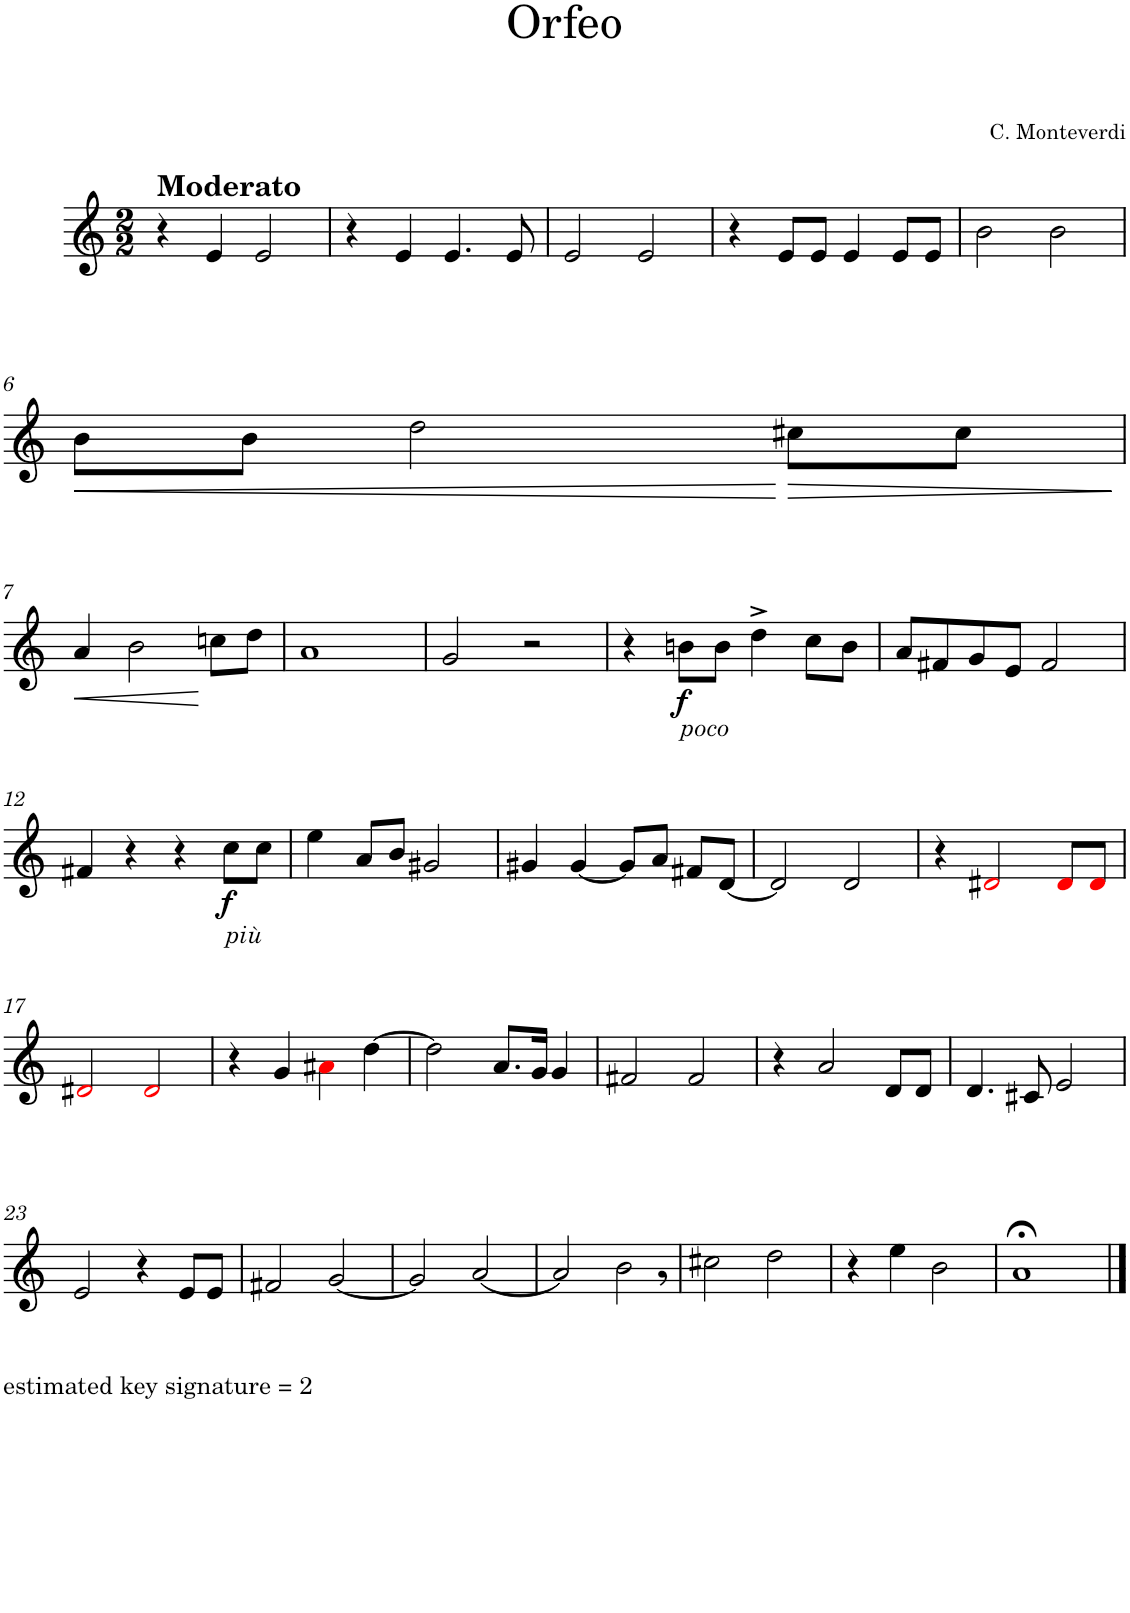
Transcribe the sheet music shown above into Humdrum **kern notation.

**kern	**dynam
*part1	*part1
*staff1	*staff1
*I"Voice	*
*I'V	*
*clefG2	*
*k[]	*
*M2/2	*
=1	=1
!LO:TX:a:B:t=Moderato	!
4r	.
4e/	.
2e/	.
=2	=2
4r	.
4e/	.
4.e/	.
8e/	.
=3	=3
2e/	.
2e/	.
=4	=4
4r	.
8e/L	.
8e/J	.
4e/	.
8e/L	.
8e/J	.
=5	=5
2b\	.
2b\	.
!!LO:LB:g=z
=6	=6
!	!LO:HP:b
8b\L	<
8b\J	.
2dd\	.
!	!LO:HP:n=1:b
8cc#X\L	[ >
8cc#\J	.
.	]
!!LO:LB:g=z
=7	=7
!	!LO:HP:b
4a/	<
2b\	.
8ccn\L	[
8dd\J	.
=8	=8
1a	.
=9	=9
2g/	.
2r	.
=10	=10
4r	.
!LO:TX:b:i:t=poco	!
!	!LO:DY:b
8bn\L	f
8b\J	.
4dd^\	.
8cc\L	.
8b\J	.
=11	=11
8a/L	.
8f#X/	.
8g/	.
8e/J	.
2f#/	.
!!LO:LB:g=z
=12	=12
4f#X/	.
4r	.
4r	.
!LO:TX:b:i:t=più	!
!	!LO:DY:b
8cc\L	f
8cc\J	.
=13	=13
4ee\	.
8a/L	.
8b/J	.
2g#X/	.
=14	=14
4g#X/	.
[4g#/	.
8g#/L]	.
8a/J	.
8f#X/L	.
[8d/J	.
=15	=15
2d/]	.
2d/	.
=16	=16
4r	.
2d#Xi/	.
8d#i/L	.
8d#i/J	.
!!LO:LB:g=z
=17	=17
2d#Xi/	.
2d#i/	.
=18	=18
4r	.
4g/	.
4a#Xi\	.
[4dd\	.
=19	=19
2dd\]	.
8.a/L	.
16g/Jk	.
4g/	.
=20	=20
2f#X/	.
2f#/	.
=21	=21
4r	.
2a/	.
8d/L	.
8d/J	.
=22	=22
4.d/	.
8c#X/	.
2e/	.
!!LO:LB:g=z
=23	=23
2e/	.
4r	.
8e/L	.
8e/J	.
=24	=24
2f#X/	.
[2g/	.
=25	=25
2g/]	.
[2a/	.
=26	=26
2a/]	.
2b,<\	.
=27	=27
2cc#X\	.
2dd\	.
=28	=28
4r	.
4ee\	.
2b\	.
=29	=29
1a;<	.
==	==
*-	*-
